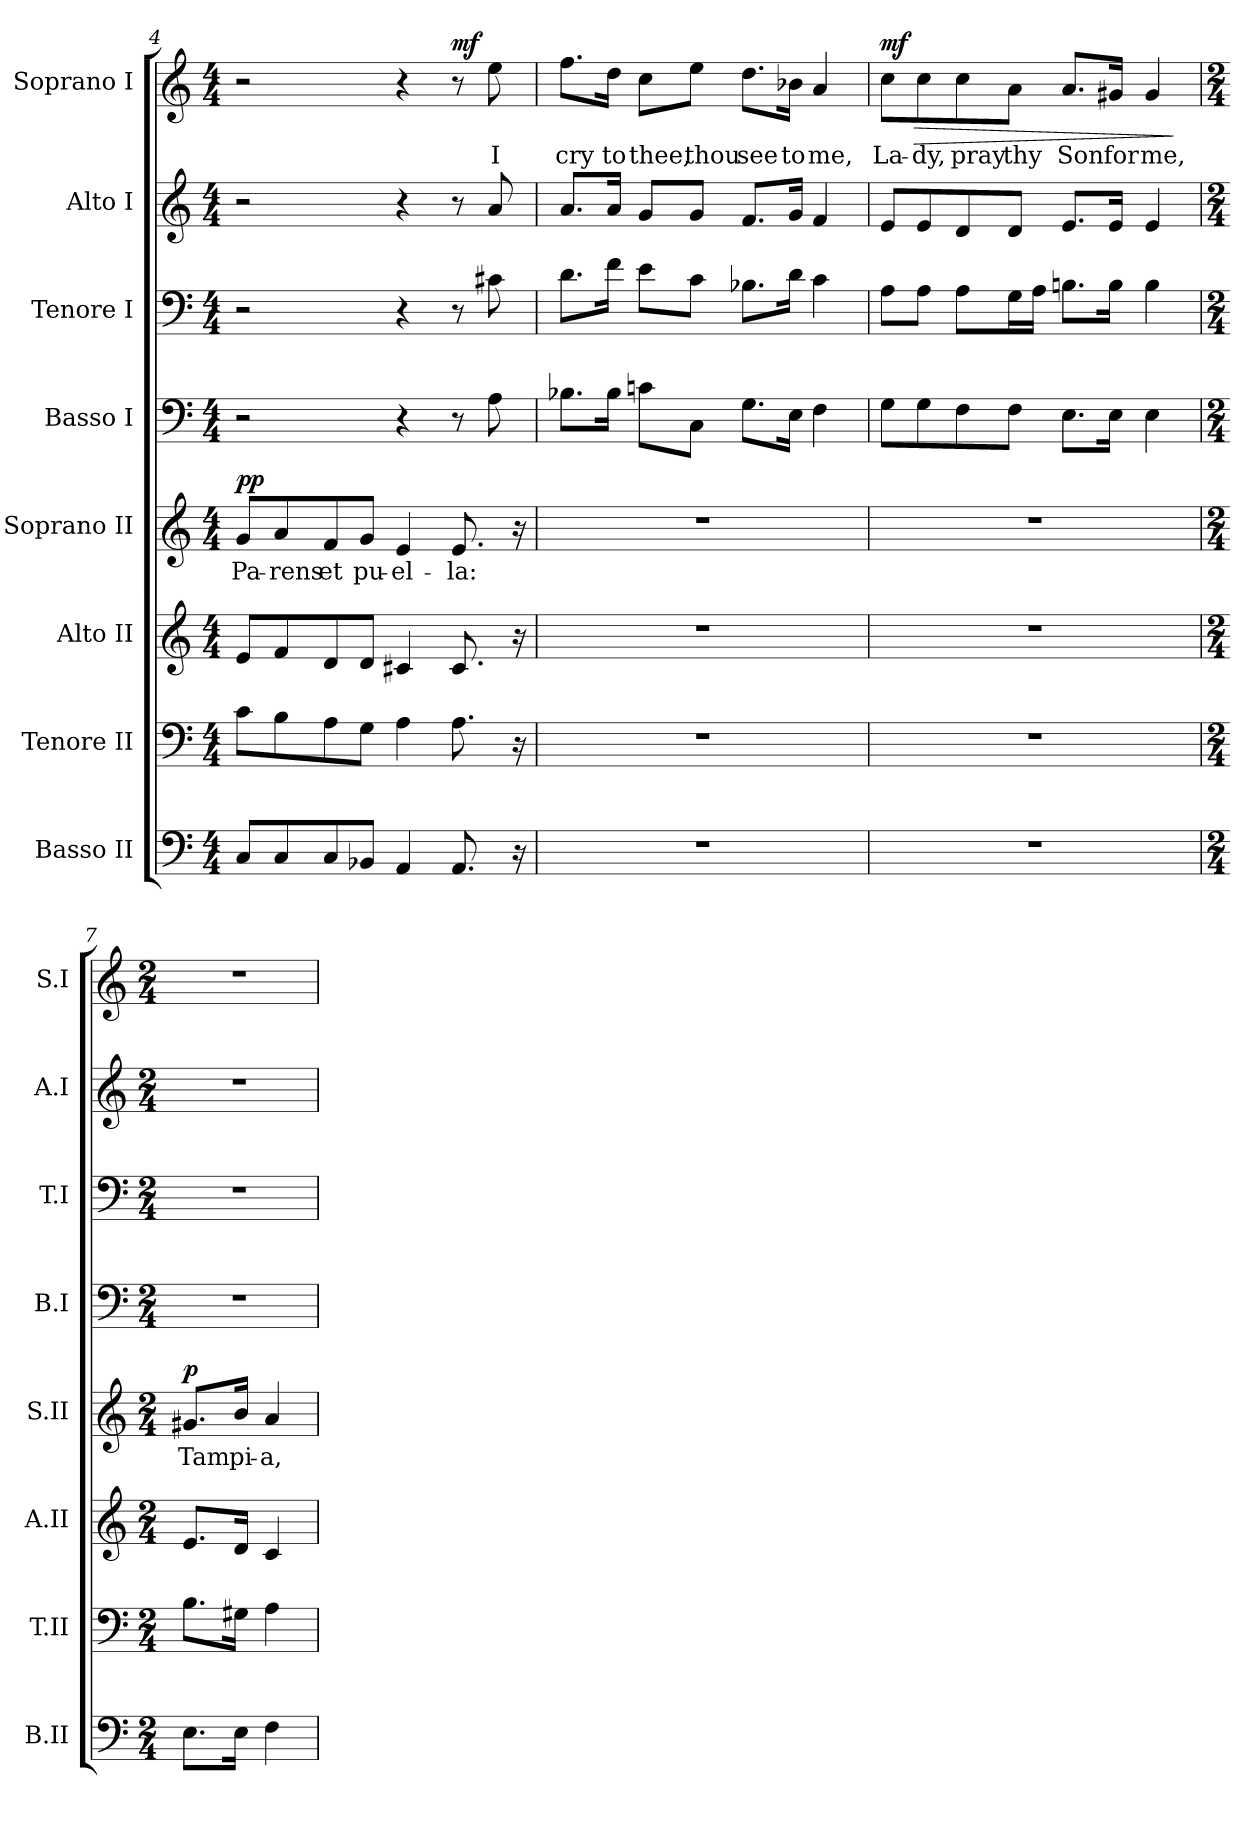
**kern	**kern	**kern	**kern	**text	**dynam	**kern	**kern	**kern	**kern	**text	**dynam
*part8	*part7	*part6	*part5	*part5	*part5	*part4	*part3	*part2	*part1	*part1	*part1
*staff8	*staff7	*staff6	*staff5	*staff5	*staff5	*staff4	*staff3	*staff2	*staff1	*staff1	*staff1
*I"Basso II	*I"Tenore II	*I"Alto II	*I"Soprano II	*	*	*I"Basso I	*I"Tenore I	*I"Alto I	*I"Soprano I	*	*
*I'B.II	*I'T.II	*I'A.II	*I'S.II	*	*	*I'B.I	*I'T.I	*I'A.I	*I'S.I	*	*
*clefF4	*clefF4	*clefG2	*clefG2	*	*	*clefF4	*clefF4	*clefG2	*clefG2	*	*
*k[]	*k[]	*k[]	*k[]	*	*	*k[]	*k[]	*k[]	*k[]	*	*
*M4/4	*M4/4	*M4/4	*M4/4	*	*	*M4/4	*M4/4	*M4/4	*M4/4	*	*
=4	=4	=4	=4	=4	=4	=4	=4	=4	=4	=4	=4
!	!	!	!	!LO:LY:b	!LO:DY:a	!	!	!	!	!	!
8C/L	8c\L	8e/L	8g/L	Pa-	pp	2r	2r	2r	2r	.	.
!	!	!	!	!LO:LY:b	!	!	!	!	!	!	!
8C/	8B\	8f/	8a/	-rens	.	.	.	.	.	.	.
!	!	!	!	!LO:LY:b	!	!	!	!	!	!	!
8C/	8A\	8d/	8f/	et	.	.	.	.	.	.	.
!	!	!	!	!LO:LY:b	!	!	!	!	!	!	!
8BB-X/J	8G\J	8d/J	8g/J	pu-	.	.	.	.	.	.	.
!	!	!	!	!LO:LY:b	!	!	!	!	!	!	!
4AA/	4A\	4c#X/	4e/	-el-	.	4r	4r	4r	4r	.	.
!	!	!	!	!LO:LY:b	!	!	!	!	!	!	!LO:DY:a
8.AA/	8.A\	8.c#/	8.e/	-la:	.	8r	8r	8r	8r	.	mf
!	!	!	!	!	!	!	!	!	!	!LO:LY:b	!
.	.	.	.	.	.	8A\	8c#X\	8a/	8ee\	I	.
16r	16r	16r	16r	.	.	.	.	.	.	.	.
=5	=5	=5	=5	=5	=5	=5	=5	=5	=5	=5	=5
!	!	!	!	!	!	!	!	!	!	!LO:LY:b	!
1r	1r	1r	1r	.	.	8.B-X\L	8.d\L	8.a/L	8.ff\L	cry	.
!	!	!	!	!	!	!	!	!	!	!LO:LY:b	!
.	.	.	.	.	.	16B-\Jk	16f\Jk	16a/Jk	16dd\Jk	to	.
!	!	!	!	!	!	!	!	!	!	!LO:LY:b	!
.	.	.	.	.	.	8cn\L	8e\L	8g/L	8cc\L	thee,	.
!	!	!	!	!	!	!	!	!	!	!LO:LY:b	!
.	.	.	.	.	.	8C\J	8c\J	8g/J	8ee\J	thou	.
!	!	!	!	!	!	!	!	!	!	!LO:LY:b	!
.	.	.	.	.	.	8.G\L	8.B-X\L	8.f/L	8.dd\L	see	.
!	!	!	!	!	!	!	!	!	!	!LO:LY:b	!
.	.	.	.	.	.	16E\Jk	16d\Jk	16g/Jk	16b-X\Jk	to	.
!	!	!	!	!	!	!	!	!	!	!LO:LY:b	!
.	.	.	.	.	.	4F\	4c\	4f/	4a/	me,	.
!!LO:PB:g=z
=6	=6	=6	=6	=6	=6	=6	=6	=6	=6	=6	=6
!	!	!	!	!	!	!	!	!	!	!LO:LY:b	!LO:HP:b
!	!	!	!	!	!	!	!	!	!	!	!LO:DY:n=1:a
1r	1r	1r	1r	.	.	8G\L	8A\L	8e/L	8cc\L	La-	> mf
!	!	!	!	!	!	!	!	!	!	!LO:LY:b	!
.	.	.	.	.	.	8G\	8A\J	8e/	8cc\	-dy,	.
!	!	!	!	!	!	!	!	!	!	!LO:LY:b	!
.	.	.	.	.	.	8F\	8A\L	8d/	8cc\	pray	.
!	!	!	!	!	!	!	!	!	!	!LO:LY:b	!
.	.	.	.	.	.	8F\J	16G\L	8d/J	8a\J	thy	.
.	.	.	.	.	.	.	16A\JJ	.	.	.	.
!	!	!	!	!	!	!	!	!	!	!LO:LY:b	!
.	.	.	.	.	.	8.E\L	8.Bn\L	8.e/L	8.a/L	Son	.
!	!	!	!	!	!	!	!	!	!	!LO:LY:b	!
.	.	.	.	.	.	16E\Jk	16B\Jk	16e/Jk	16g#X/Jk	for	.
!	!	!	!	!	!	!	!	!	!	!LO:LY:b	!
.	.	.	.	.	.	4E\	4B\	4e/	4g#/	me,	.
.	.	.	.	.	.	.	.	.	.	.	]
=7	=7	=7	=7	=7	=7	=7	=7	=7	=7	=7	=7
*M2/4	*M2/4	*M2/4	*M2/4	*	*	*M2/4	*M2/4	*M2/4	*M2/4	*	*
!	!	!	!	!LO:LY:b	!LO:DY:a	!	!	!	!	!	!
8.E\L	8.B\L	8.e/L	8.g#X/L	Tam	p	2r	2r	2r	2r	.	.
!	!	!	!	!LO:LY:b	!	!	!	!	!	!	!
16E\Jk	16G#X\Jk	16d/Jk	16b/Jk	pi-	.	.	.	.	.	.	.
!	!	!	!	!LO:LY:b	!	!	!	!	!	!	!
4F\	4A\	4c/	4a/	-a,	.	.	.	.	.	.	.
=	=	=	=	=	=	=	=	=	=	=	=
*-	*-	*-	*-	*-	*-	*-	*-	*-	*-	*-	*-
